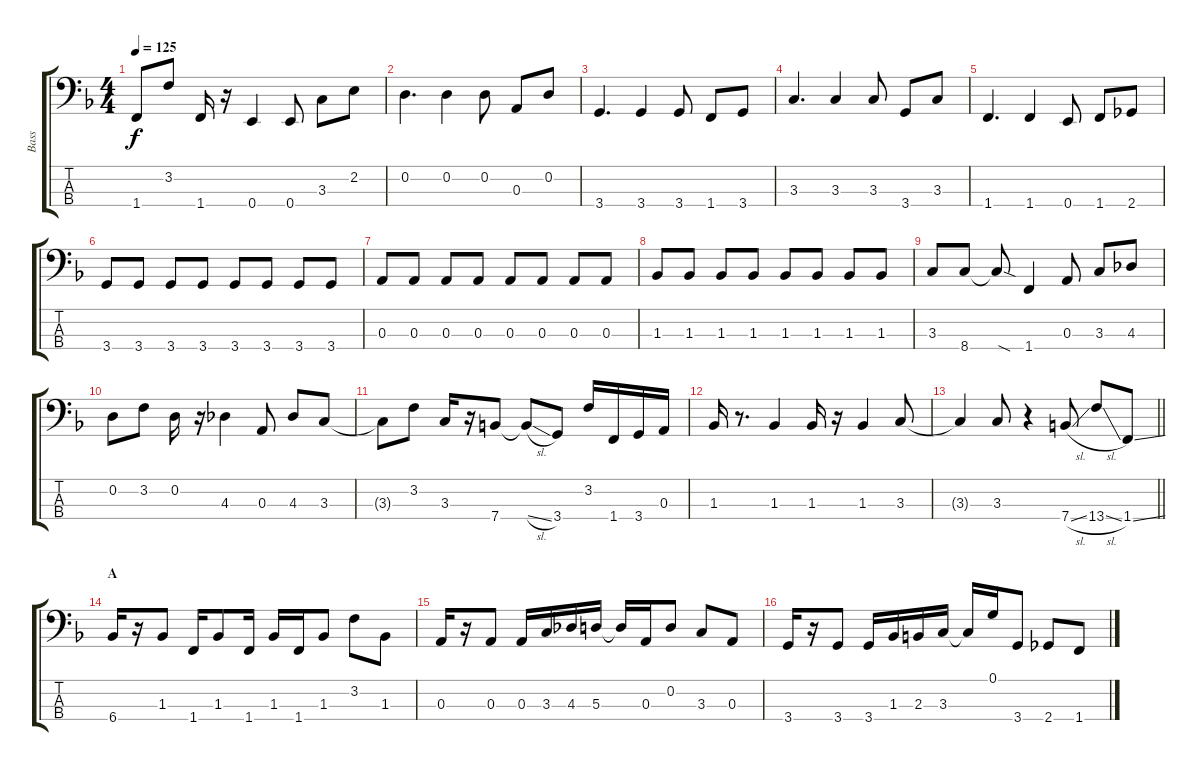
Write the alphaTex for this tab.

\track ("Bass" "Bass") {instrument electricbassfinger}
\staff {score tabs}
\tuning (G2 D2 A1 E1) {hide}
\ts (4 4)
\tempo 125
\clef f4
\ks f
1.4.8{dy f} 3.2.8 1.4.16 r.16 0.4.4 0.4.8 3.3.8 2.2.8 |
0.2.4{d} 0.2.4 0.2.8 0.3.8 0.2.8 |
3.4.4{d} 3.4.4 3.4.8 1.4.8 3.4.8 |
3.3.4{d} 3.3.4 3.3.8 3.4.8 3.3.8 |
1.4.4{d} 1.4.4 0.4.8 1.4.8 2.4.8 |
3.4.8 3.4.8 3.4.8 3.4.8 3.4.8 3.4.8 3.4.8 3.4.8 |
0.3.8 0.3.8 0.3.8 0.3.8 0.3.8 0.3.8 0.3.8 0.3.8 |
1.3.8 1.3.8 1.3.8 1.3.8 1.3.8 1.3.8 1.3.8 1.3.8 |
3.3.8 8.4.8 8.4{sod t}.8 1.4.4 0.3.8 3.3.8 4.3.8 |
0.2.8 3.2.8 0.2.16 r.16 4.3.4 0.3.8 4.3.8 3.3.8 |
3.3{t}.8 3.2.8 3.3.16 r.16 7.4.8 7.4{sl t}.8 3.4.8 3.2.16 1.4.16 3.4.16 0.3.16 |
1.3.16 r.8{d} 1.3.4 1.3.16 r.16 1.3.4 3.3.8 |
\barLineRight lightlight
3.3{t}.4 3.3.8 r.4 7.4{sl}.8 13.4{sl}.8 1.4{ss}.8 |
\section ("" "A")
6.4.16 r.16 1.3.8 1.4.16 1.3.8 1.4.16 1.3.16 1.4.16 1.3.8 3.2.8 1.3.8 |
0.3.16 r.16 0.3.8 0.3.16 3.3.16 4.3.16 5.3.16 5.3{t}.16 0.3.16 0.2.8 3.3.8 0.3.8 |
3.4.16 r.16 3.4.8 3.4.16 1.3.16 2.3.16 3.3.16 3.3{t}.16 0.1.16 3.4.8 2.4.8 1.4.8
